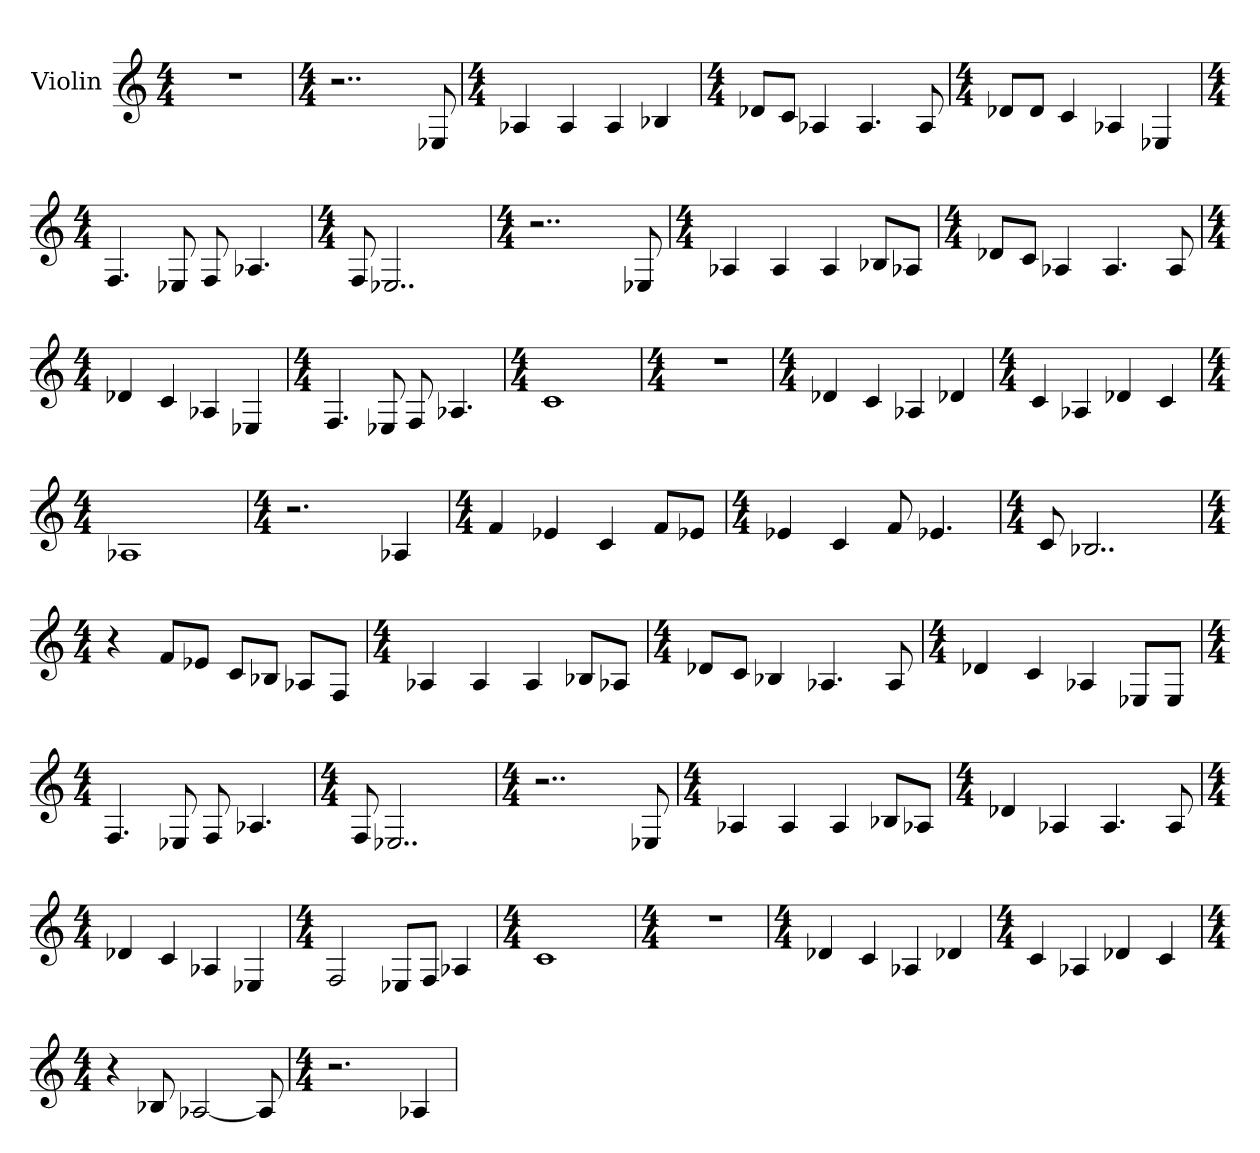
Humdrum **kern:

**kern
*part1
*staff1
*I"Violin
*I'Vln
*M4/4
=
1r
=
*M4/4
2..r
8E-X
=
*M4/4
4A-X
4A-
4A-
4B-X
=
*M4/4
8d-XL
8cJ
4A-X
4.A-
8A-
=
*M4/4
8d-XL
8d-J
4c
4A-X
4E-X
=
*M4/4
4.F
8E-X
8F
4.A-X
=
*M4/4
8F
2..E-X
=
*M4/4
2..r
8E-X
=
*M4/4
4A-X
4A-
4A-
8B-XL
8A-XJ
=
*M4/4
8d-XL
8cJ
4A-X
4.A-
8A-
=
*M4/4
4d-X
4c
4A-X
4E-X
=
*M4/4
4.F
8E-X
8F
4.A-X
=
*M4/4
1c
=
*M4/4
1r
=
*M4/4
4d-X
4c
4A-X
4d-X
=
*M4/4
4c
4A-X
4d-X
4c
=
*M4/4
1A-X
=
*M4/4
2.r
4A-X
=
*M4/4
4f
4e-X
4c
8fL
8e-XJ
=
*M4/4
4e-X
4c
8f
4.e-X
=
*M4/4
8c
2..B-X
=
*M4/4
4r
8fL
8e-XJ
8cL
8B-XJ
8A-XL
8FJ
=
*M4/4
4A-X
4A-
4A-
8B-XL
8A-XJ
=
*M4/4
8d-XL
8cJ
4B-X
4.A-X
8A-
=
*M4/4
4d-X
4c
4A-X
8E-XL
8E-J
=
*M4/4
4.F
8E-X
8F
4.A-X
=
*M4/4
8F
2..E-X
=
*M4/4
2..r
8E-X
=
*M4/4
4A-X
4A-
4A-
8B-XL
8A-XJ
=
*M4/4
4d-X
4A-X
4.A-
8A-
=
*M4/4
4d-X
4c
4A-X
4E-X
=
*M4/4
2F
8E-XL
8FJ
4A-X
=
*M4/4
1c
=
*M4/4
1r
=
*M4/4
4d-X
4c
4A-X
4d-X
=
*M4/4
4c
4A-X
4d-X
4c
=
*M4/4
4r
8B-X
[2A-X
8A-]
=
*M4/4
2.r
4A-X
=
*-
